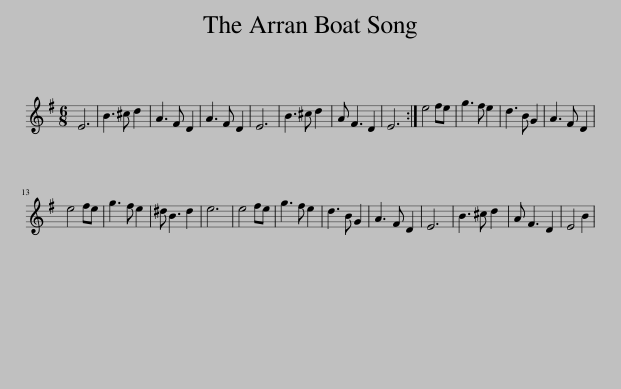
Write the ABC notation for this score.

X:1
L:1/8
M:6/8
I:linebreak $
K:Emin
V:1 treble
V:1
 E6 | B3 ^c d2 | A3 F D2 | A3 F D2 | E6 | %5
 B3 ^c d2 | A F3 D2 | E6 :| e4 fe | g3 f e2 | %10
 d3 B G2 | A3 F D2 |$ e4 fe | g3 f e2 | ^d B3 d2 | %15
 e6 | e4 fe | g3 f e2 | d3 B G2 | A3 F D2 | %20
 E6 | B3 ^c d2 | A F3 D2 | E4 B2 | %24
